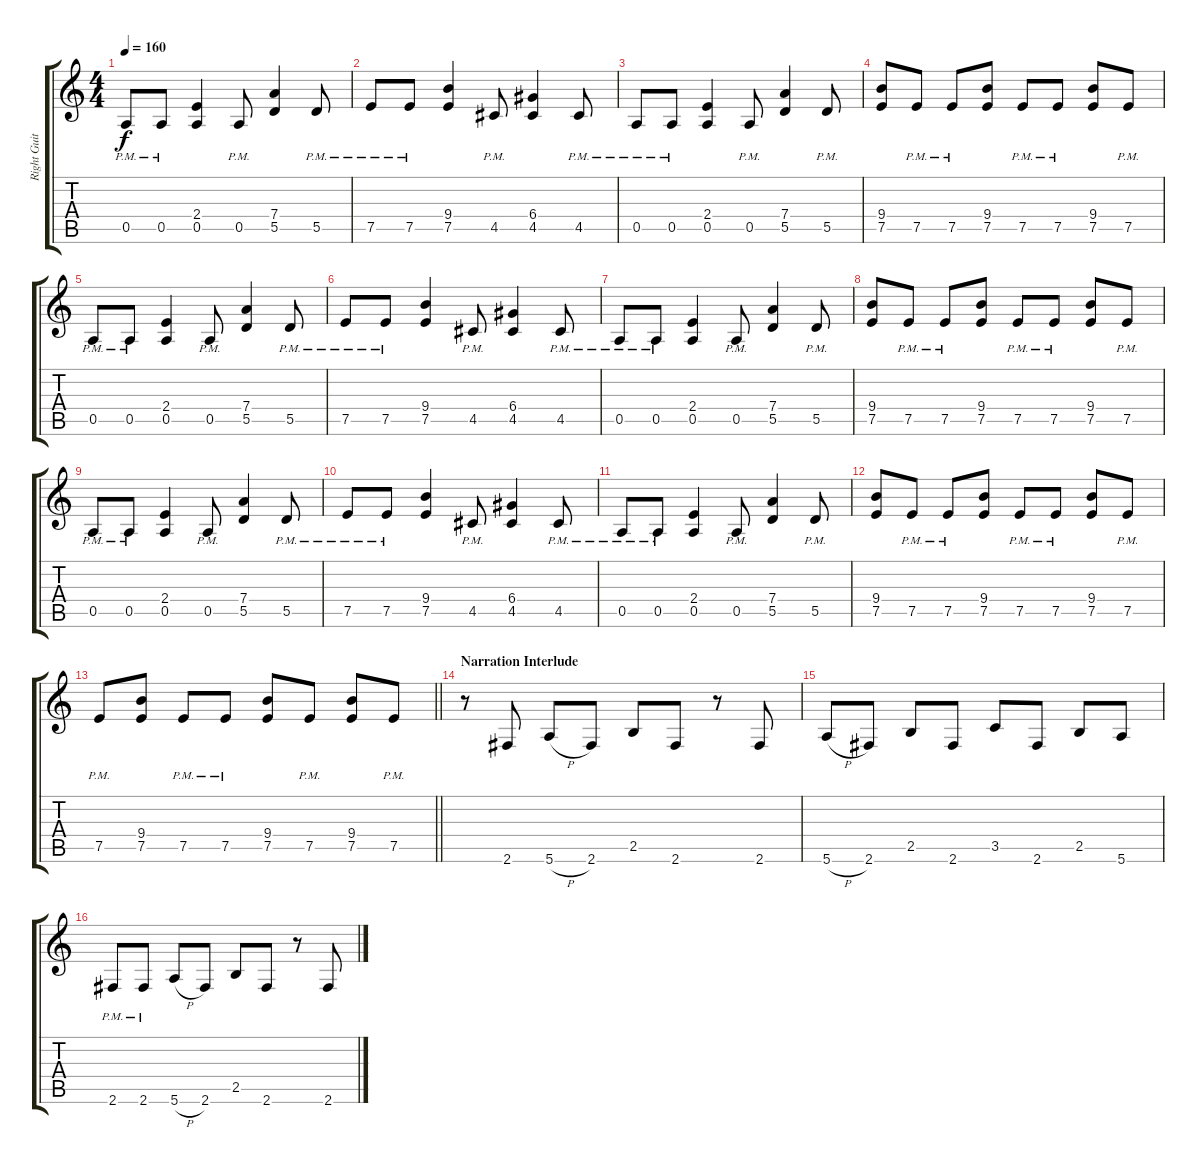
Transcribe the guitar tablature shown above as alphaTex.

\track ("Right Guitar" "Right Guit") {instrument overdrivenguitar}
\staff {score tabs}
\tuning (E4 B3 G3 D3 A2 E2) {hide}
\ts (4 4)
\tempo 160
\clef g2
\ks c
0.5{pm}.8{dy f} 0.5{pm}.8 (2.4 0.5).4 0.5{pm}.8 (7.4 5.5).4 5.5{pm}.8 |
7.5{pm}.8 7.5{pm}.8 (9.4 7.5).4 4.5{pm}.8 (6.4 4.5).4 4.5{pm}.8 |
0.5{pm}.8 0.5{pm}.8 (2.4 0.5).4 0.5{pm}.8 (7.4 5.5).4 5.5{pm}.8 |
(9.4 7.5).8 7.5{pm}.8 7.5{pm}.8 (9.4 7.5).8 7.5{pm}.8 7.5{pm}.8 (9.4 7.5).8 7.5{pm}.8 |
0.5{pm}.8 0.5{pm}.8 (2.4 0.5).4 0.5{pm}.8 (7.4 5.5).4 5.5{pm}.8 |
7.5{pm}.8 7.5{pm}.8 (9.4 7.5).4 4.5{pm}.8 (6.4 4.5).4 4.5{pm}.8 |
0.5{pm}.8 0.5{pm}.8 (2.4 0.5).4 0.5{pm}.8 (7.4 5.5).4 5.5{pm}.8 |
(9.4 7.5).8 7.5{pm}.8 7.5{pm}.8 (9.4 7.5).8 7.5{pm}.8 7.5{pm}.8 (9.4 7.5).8 7.5{pm}.8 |
0.5{pm}.8 0.5{pm}.8 (2.4 0.5).4 0.5{pm}.8 (7.4 5.5).4 5.5{pm}.8 |
7.5{pm}.8 7.5{pm}.8 (9.4 7.5).4 4.5{pm}.8 (6.4 4.5).4 4.5{pm}.8 |
0.5{pm}.8 0.5{pm}.8 (2.4 0.5).4 0.5{pm}.8 (7.4 5.5).4 5.5{pm}.8 |
(9.4 7.5).8 7.5{pm}.8 7.5{pm}.8 (9.4 7.5).8 7.5{pm}.8 7.5{pm}.8 (9.4 7.5).8 7.5{pm}.8 |
\barLineRight lightlight
7.5{pm}.8 (9.4 7.5).8 7.5{pm}.8 7.5{pm}.8 (9.4 7.5).8 7.5{pm}.8 (9.4 7.5).8 7.5{pm}.8 |
\section ("" "Narration Interlude")
r.8{volume 11} 2.6.8 5.6{h}.8 2.6.8 2.5.8 2.6.8 r.8 2.6.8 |
5.6{h}.8 2.6.8 2.5.8 2.6.8 3.5.8 2.6.8 2.5.8 5.6.8 |
2.6{pm}.8 2.6{pm}.8 5.6{h}.8 2.6.8 2.5.8 2.6.8 r.8 2.6.8
